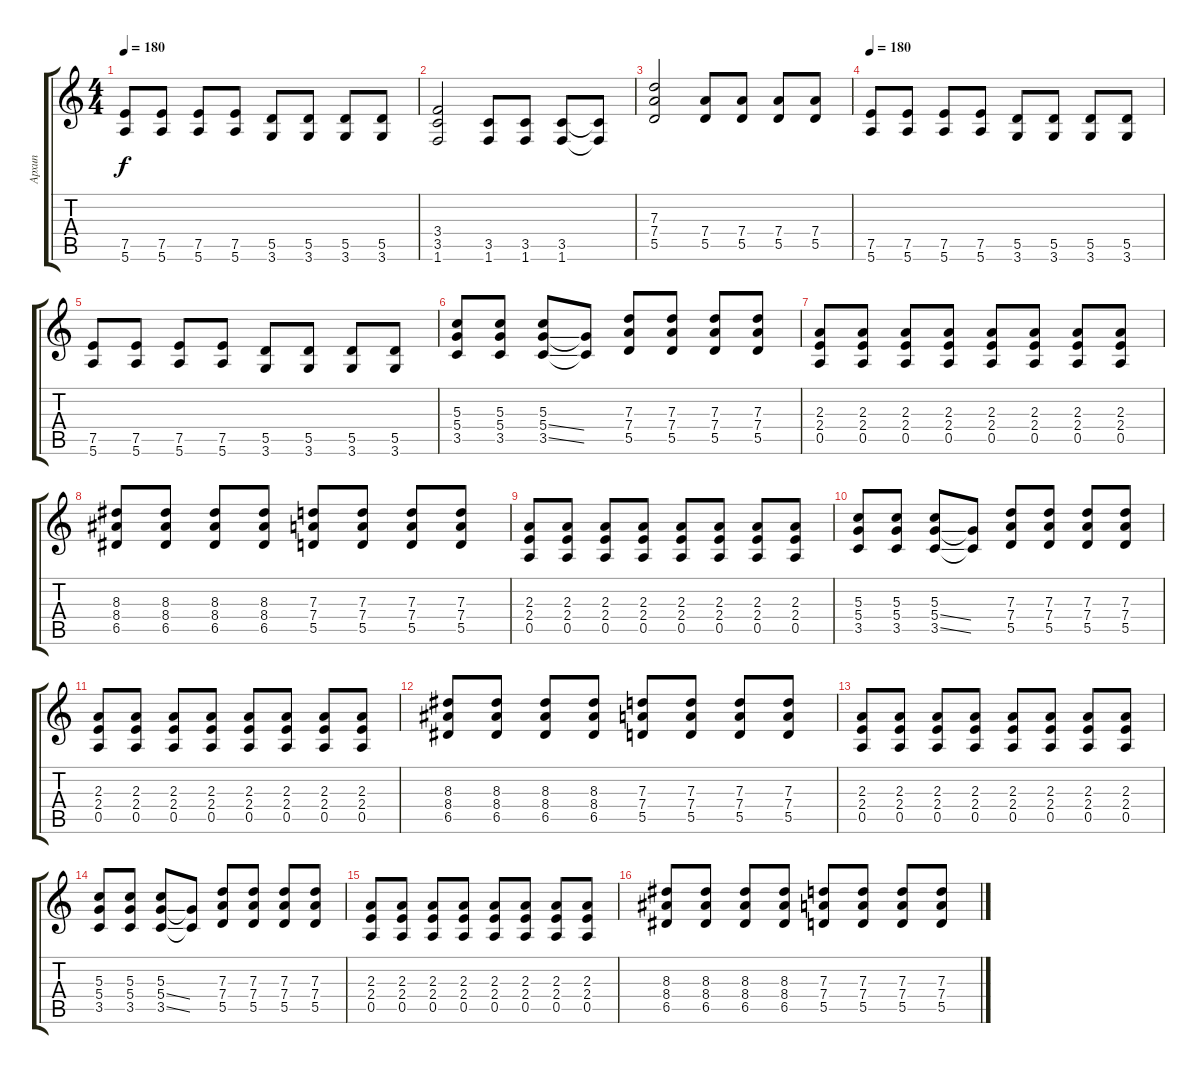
\track ("Архип" "Архип") {instrument distortionguitar}
\staff {score tabs}
\tuning (E4 B3 G3 D3 A2 E2) {hide}
\ts (4 4)
\tempo 180
\clef g2
\ks c
(7.5 5.6).8{dy f} (7.5 5.6).8 (7.5 5.6).8 (7.5 5.6).8 (5.5 3.6).8 (5.5 3.6).8 (5.5 3.6).8 (5.5 3.6).8 |
(3.4 3.5 1.6).2 (3.5 1.6).8 (3.5 1.6).8 (3.5 1.6).8 (3.5{t} 1.6{t}).8 |
(7.3 7.4 5.5).2 (7.4 5.5).8 (7.4 5.5).8 (7.4 5.5).8 (7.4 5.5).8 |
\tempo 180
(7.5 5.6).8 (7.5 5.6).8 (7.5 5.6).8 (7.5 5.6).8 (5.5 3.6).8 (5.5 3.6).8 (5.5 3.6).8 (5.5 3.6).8 |
(7.5 5.6).8 (7.5 5.6).8 (7.5 5.6).8 (7.5 5.6).8 (5.5 3.6).8 (5.5 3.6).8 (5.5 3.6).8 (5.5 3.6).8 |
(5.3 5.4 3.5).8 (5.3 5.4 3.5).8 (5.3 5.4{ss} 3.5{ss}).8 (5.4{t} 3.5{t}).8 (7.3 7.4 5.5).8 (7.3 7.4 5.5).8 (7.3 7.4 5.5).8 (7.3 7.4 5.5).8 |
(2.3 2.4 0.5).8 (2.3 2.4 0.5).8 (2.3 2.4 0.5).8 (2.3 2.4 0.5).8 (2.3 2.4 0.5).8 (2.3 2.4 0.5).8 (2.3 2.4 0.5).8 (2.3 2.4 0.5).8 |
(8.3 8.4 6.5).8 (8.3 8.4 6.5).8 (8.3 8.4 6.5).8 (8.3 8.4 6.5).8 (7.3 7.4 5.5).8 (7.3 7.4 5.5).8 (7.3 7.4 5.5).8 (7.3 7.4 5.5).8 |
(2.3 2.4 0.5).8 (2.3 2.4 0.5).8 (2.3 2.4 0.5).8 (2.3 2.4 0.5).8 (2.3 2.4 0.5).8 (2.3 2.4 0.5).8 (2.3 2.4 0.5).8 (2.3 2.4 0.5).8 |
(5.3 5.4 3.5).8 (5.3 5.4 3.5).8 (5.3 5.4{ss} 3.5{ss}).8 (5.4{t} 3.5{t}).8 (7.3 7.4 5.5).8 (7.3 7.4 5.5).8 (7.3 7.4 5.5).8 (7.3 7.4 5.5).8 |
(2.3 2.4 0.5).8 (2.3 2.4 0.5).8 (2.3 2.4 0.5).8 (2.3 2.4 0.5).8 (2.3 2.4 0.5).8 (2.3 2.4 0.5).8 (2.3 2.4 0.5).8 (2.3 2.4 0.5).8 |
(8.3 8.4 6.5).8 (8.3 8.4 6.5).8 (8.3 8.4 6.5).8 (8.3 8.4 6.5).8 (7.3 7.4 5.5).8 (7.3 7.4 5.5).8 (7.3 7.4 5.5).8 (7.3 7.4 5.5).8 |
(2.3 2.4 0.5).8 (2.3 2.4 0.5).8 (2.3 2.4 0.5).8 (2.3 2.4 0.5).8 (2.3 2.4 0.5).8 (2.3 2.4 0.5).8 (2.3 2.4 0.5).8 (2.3 2.4 0.5).8 |
(5.3 5.4 3.5).8 (5.3 5.4 3.5).8 (5.3 5.4{ss} 3.5{ss}).8 (5.4{t} 3.5{t}).8 (7.3 7.4 5.5).8 (7.3 7.4 5.5).8 (7.3 7.4 5.5).8 (7.3 7.4 5.5).8 |
(2.3 2.4 0.5).8 (2.3 2.4 0.5).8 (2.3 2.4 0.5).8 (2.3 2.4 0.5).8 (2.3 2.4 0.5).8 (2.3 2.4 0.5).8 (2.3 2.4 0.5).8 (2.3 2.4 0.5).8 |
(8.3 8.4 6.5).8 (8.3 8.4 6.5).8 (8.3 8.4 6.5).8 (8.3 8.4 6.5).8 (7.3 7.4 5.5).8 (7.3 7.4 5.5).8 (7.3 7.4 5.5).8 (7.3 7.4 5.5).8
